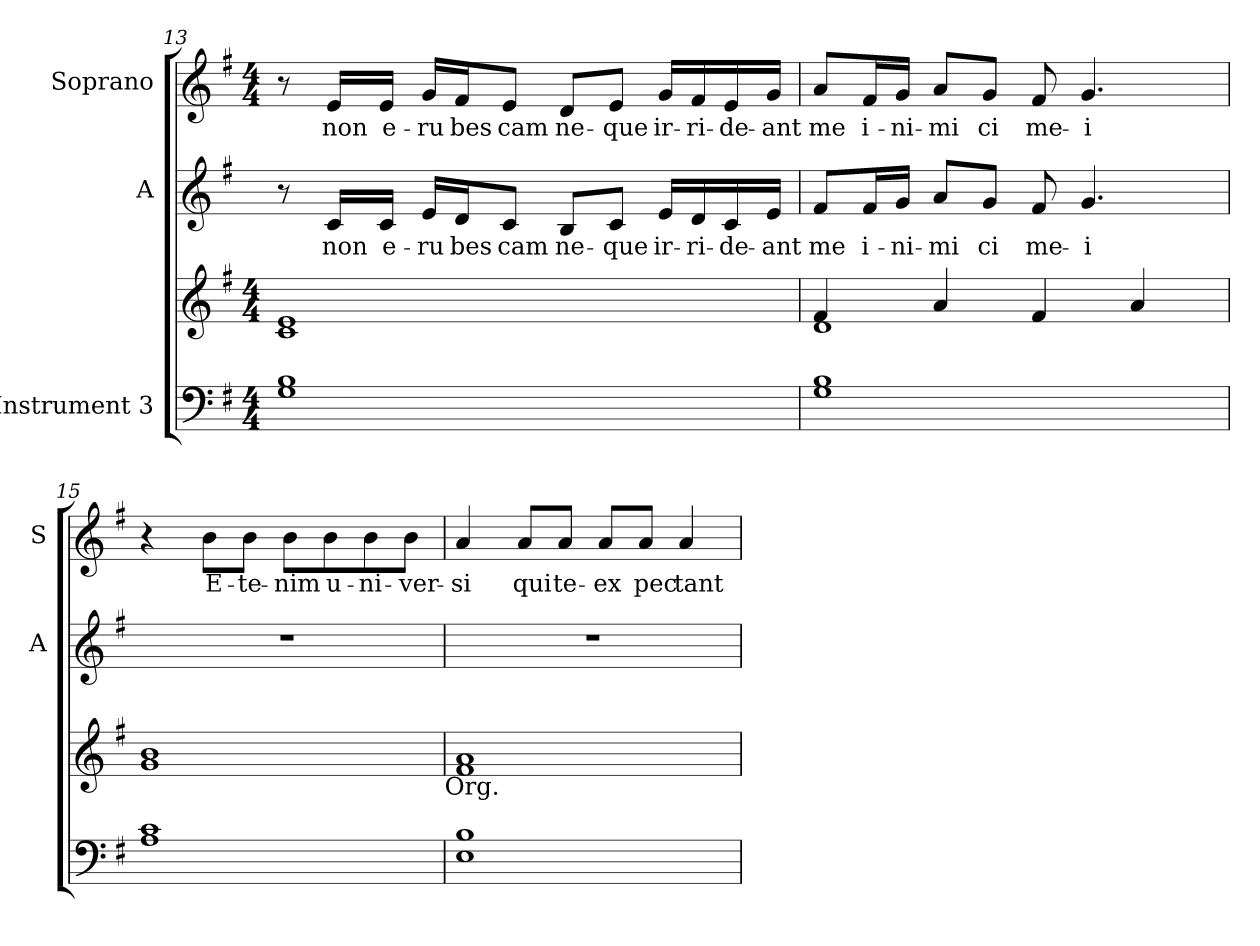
**kern	**kern	**kern	**text	**kern	**text
*part3	*part3	*part2	*part2	*part1	*part1
*staff4	*staff3	*staff2	*staff2	*staff1	*staff1
*I"Instrument 3	*	*I"A	*	*I"Soprano	*
*	*	*I'A	*	*I'S	*
*clefF4	*clefG2	*clefG2	*	*clefG2	*
*k[f#]	*k[f#]	*k[f#]	*	*k[f#]	*
*G:	*G:	*G:	*	*G:	*
*M4/4	*M4/4	*	*	*M4/4	*
=13	=13	=13	=13	=13	=13
1B 1G	1c 1e	8ra	.	8ra	.
!	!	!	!LO:LY:b:cj	!	!LO:LY:b:cj
.	.	16c/L	non	16e/L	non
!	!	!	!LO:LY:b:cj	!	!LO:LY:b:cj
.	.	16c/J	e-	16e/J	e-
!	!	!	!LO:LY:b:cj	!	!LO:LY:b:cj
.	.	16e/L	-ru	16g/L	-ru
!	!	!	!LO:LY:b:cj	!	!LO:LY:b:cj
.	.	16d/	bes	16f#/	bes
!	!	!	!LO:LY:b:cj	!	!LO:LY:b:cj
.	.	8c/J	cam	8e/J	cam
!	!	!	!LO:LY:b:cj	!	!LO:LY:b:cj
.	.	8B/L	ne-	8d/L	ne-
!	!	!	!LO:LY:b:cj	!	!LO:LY:b:cj
.	.	8c/J	-que	8e/J	-que
!	!	!	!LO:LY:b:cj	!	!LO:LY:b:cj
.	.	16e/L	ir-	16g/L	ir-
!	!	!	!LO:LY:b:cj	!	!LO:LY:b:cj
.	.	16d/	-ri-	16f#/	-ri-
!	!	!	!LO:LY:b:cj	!	!LO:LY:b:cj
.	.	16c/	-de-	16e/	-de-
!	!	!	!LO:LY:b:cj	!	!LO:LY:b:cj
.	.	16e/J	-ant	16g/J	-ant
=14	=14	=14	=14	=14	=14
*	*^	*	*	*	*
!	!	!	!	!LO:LY:b:cj	!	!LO:LY:b:cj
1G 1B	4f#/	1d	8f#/L	me	8a/L	me
!	!	!	!	!LO:LY:b:cj	!	!LO:LY:b:cj
.	.	.	16f#/	i-	16f#/	i-
!	!	!	!	!LO:LY:b:cj	!	!LO:LY:b:cj
.	.	.	16g/J	-ni-	16g/J	-ni-
!	!	!	!	!LO:LY:b:cj	!	!LO:LY:b:cj
.	4a/	.	8a/L	-mi	8a/L	-mi
!	!	!	!	!LO:LY:b:cj	!	!LO:LY:b:cj
.	.	.	8g/J	ci	8g/J	ci
!	!	!	!	!LO:LY:b:cj	!	!LO:LY:b:cj
.	4f#/	.	8f#/	me-	8f#/	me-
!	!	!	!LO:N:vis=4.	!LO:LY:b:cj	!LO:N:vis=4.	!LO:LY:b:cj
.	.	.	4g/	-i	4g/	-i
.	4a/	.	.	.	.	.
.	.	.	8ryy	.	8ryy	.
*	*v	*v	*	*	*	*
!!LO:LB:g=z
=15	=15	=15	=15	=15	=15
1c 1A	1g 1b	1r	.	4r	.
!	!	!	!	!	!LO:LY:b:cj
.	.	.	.	8b\L	E-
!	!	!	!	!	!LO:LY:b:cj
.	.	.	.	8b>\J	-te-
!	!	!	!	!	!LO:LY:b:cj
.	.	.	.	8b\L	-nim
!	!	!	!	!	!LO:LY:b:cj
.	.	.	.	8b\	u-
!	!	!	!	!	!LO:LY:b:cj
.	.	.	.	8b\	-ni-
!	!	!	!	!	!LO:LY:b:cj
.	.	.	.	8b\J	-ver-
!	!LO:TX:b:t=Org.	!	!	!	!
=16	=16	=16	=16	=16	=16
!	!	!	!	!	!LO:LY:b:cj
1B 1E	1f# 1a	1r	.	4a/	-si
!	!	!	!	!	!LO:LY:b:cj
.	.	.	.	8a/L	qui
!	!	!	!	!	!LO:LY:b:cj
.	.	.	.	8a/J	te-
!	!	!	!	!	!LO:LY:b:cj
.	.	.	.	8a/L	-ex
!	!	!	!	!	!LO:LY:b:cj
.	.	.	.	8a/J	pec
!	!	!	!	!	!LO:LY:b:cj
.	.	.	.	4a/	tant
=	=	=	=	=	=
*-	*-	*-	*-	*-	*-
